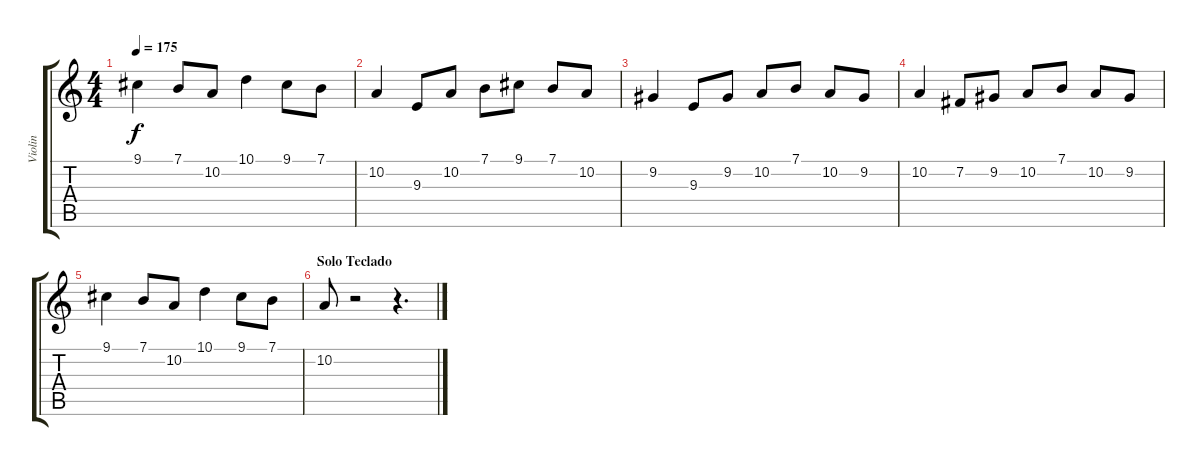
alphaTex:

\track ("Violin" "Violin") {instrument violin}
\staff {score tabs}
\tuning (E4 B3 G3 D3 A2 E2) {hide}
\ts (4 4)
\tempo 175
\clef g2
\ks c
9.1.4{dy f} 7.1.8 10.2.8 10.1.4 9.1.8 7.1.8 |
10.2.4{volume 9} 9.3.8 10.2.8 7.1.8 9.1.8 7.1.8 10.2.8 |
9.2.4 9.3.8 9.2.8 10.2.8 7.1.8 10.2.8 9.2.8 |
10.2.4 7.2.8 9.2.8 10.2.8 7.1.8 10.2.8 9.2.8 |
9.1.4 7.1.8 10.2.8 10.1.4 9.1.8 7.1.8 |
\section ("" "Solo Teclado")
10.2.8 r.2 r.4{d}
